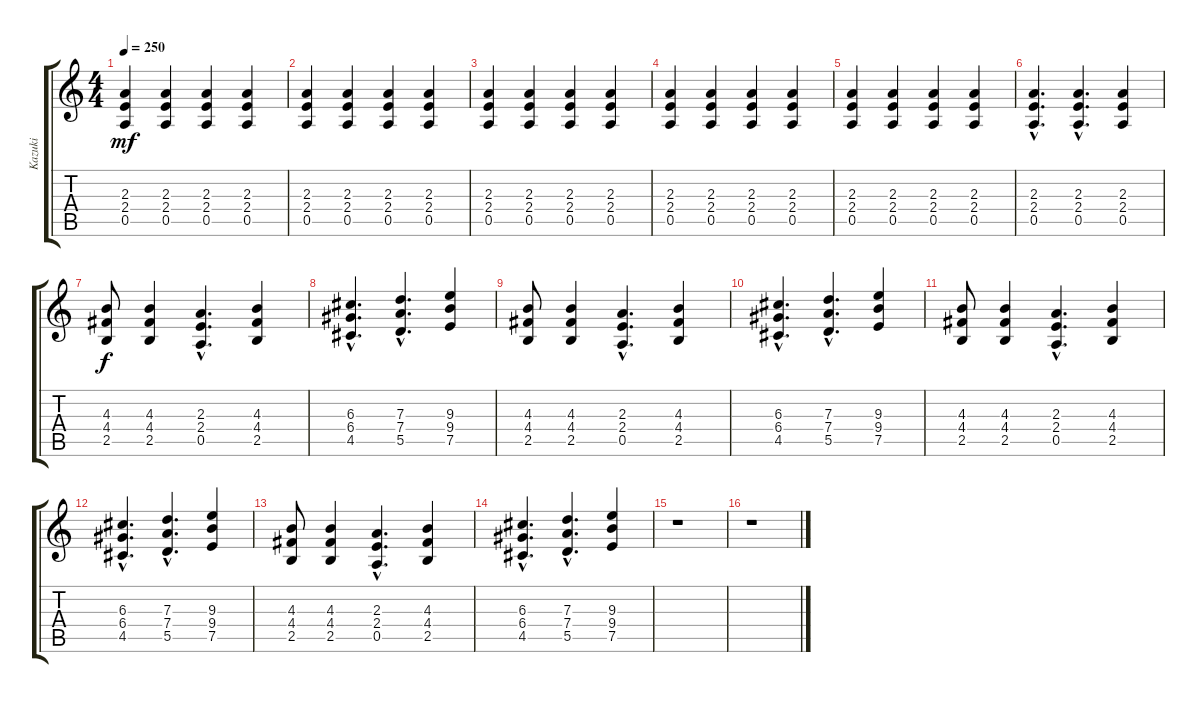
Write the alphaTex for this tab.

\track ("Kazuki" "Kazuki") {instrument electricguitarclean}
\staff {score tabs}
\tuning (E4 B3 G3 D3 A2 E2) {hide}
\ts (4 4)
\tempo 250
\clef g2
\ks c
(2.3 2.4 0.5).4{dy mf} (2.3 2.4 0.5).4 (2.3 2.4 0.5).4 (2.3 2.4 0.5).4 |
(2.3 2.4 0.5).4 (2.3 2.4 0.5).4 (2.3 2.4 0.5).4 (2.3 2.4 0.5).4 |
(2.3 2.4 0.5).4 (2.3 2.4 0.5).4 (2.3 2.4 0.5).4 (2.3 2.4 0.5).4 |
(2.3 2.4 0.5).4 (2.3 2.4 0.5).4 (2.3 2.4 0.5).4 (2.3 2.4 0.5).4 |
(2.3 2.4 0.5).4 (2.3 2.4 0.5).4 (2.3 2.4 0.5).4 (2.3 2.4 0.5).4 |
(2.3{hac} 2.4{hac} 0.5{hac}).4{d} (2.3{hac} 2.4{hac} 0.5{hac}).4{d} (2.3 2.4 0.5).4 |
(4.3 4.4 2.5).8{dy f} (4.3 4.4 2.5).4 (2.3{hac} 2.4{hac} 0.5{hac}).4{d} (4.3 4.4 2.5).4 |
(6.3{hac} 6.4{hac} 4.5{hac}).4{d} (7.3{hac} 7.4{hac} 5.5{hac}).4{d} (9.3 9.4 7.5).4 |
(4.3 4.4 2.5).8 (4.3 4.4 2.5).4 (2.3{hac} 2.4{hac} 0.5{hac}).4{d} (4.3 4.4 2.5).4 |
(6.3{hac} 6.4{hac} 4.5{hac}).4{d} (7.3{hac} 7.4{hac} 5.5{hac}).4{d} (9.3 9.4 7.5).4 |
(4.3 4.4 2.5).8 (4.3 4.4 2.5).4 (2.3{hac} 2.4{hac} 0.5{hac}).4{d} (4.3 4.4 2.5).4 |
(6.3{hac} 6.4{hac} 4.5{hac}).4{d} (7.3{hac} 7.4{hac} 5.5{hac}).4{d} (9.3 9.4 7.5).4 |
(4.3 4.4 2.5).8 (4.3 4.4 2.5).4 (2.3{hac} 2.4{hac} 0.5{hac}).4{d} (4.3 4.4 2.5).4 |
(6.3{hac} 6.4{hac} 4.5{hac}).4{d} (7.3{hac} 7.4{hac} 5.5{hac}).4{d} (9.3 9.4 7.5).4 |
r.1 |
r.1
